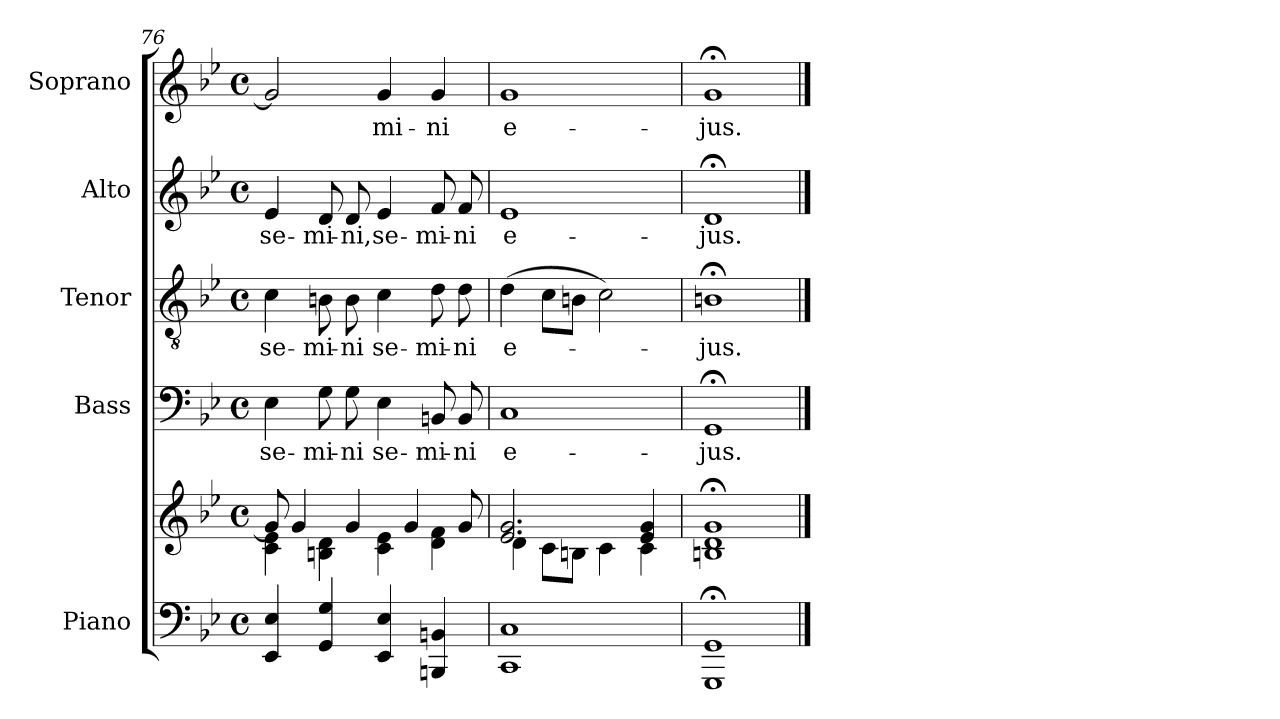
**kern	**kern	**kern	**text	**kern	**text	**kern	**text	**kern	**text
*part5	*part5	*part4	*part4	*part3	*part3	*part2	*part2	*part1	*part1
*staff6	*staff5	*staff4	*staff4	*staff3	*staff3	*staff2	*staff2	*staff1	*staff1
*I"Piano	*	*I"Bass	*	*I"Tenor	*	*I"Alto	*	*I"Soprano	*
*I'Pno.	*	*I'B.	*	*I'T.	*	*I'A.	*	*I'S.	*
*clefF4	*clefG2	*clefF4	*	*clefGv2	*	*clefG2	*	*clefG2	*
*k[b-e-]	*k[b-e-]	*k[b-e-]	*	*k[b-e-]	*	*k[b-e-]	*	*k[b-e-]	*
*B-:	*B-:	*B-:	*	*B-:	*	*B-:	*	*B-:	*
*M4/4	*M4/4	*M4/4	*	*M4/4	*	*M4/4	*	*M4/4	*
*met(c)	*met(c)	*met(c)	*	*met(c)	*	*met(c)	*	*met(c)	*
=76	=76	=76	=76	=76	=76	=76	=76	=76	=76
*	*^	*	*	*	*	*	*	*	*
!	!	!	!	!LO:LY:b	!	!LO:LY:b	!	!LO:LY:b	!	!
4EE-/ 4E-/	8g/]	4c\ 4e-\	4E-\	se-	4c\	se-	4e-/	se-	2g/]	.
.	4g/	.	.	.	.	.	.	.	.	.
!	!	!	!	!LO:LY:b	!	!LO:LY:b	!	!LO:LY:b	!	!
4GG/ 4G/	.	4Bn\ 4d\	8G\	-mi-	8Bn\	-mi-	8d/	-mi-	.	.
!	!	!	!	!LO:LY:b	!	!LO:LY:b	!	!LO:LY:b	!	!
.	4g/	.	8G\	-ni	8B\	-ni	8d/	-ni,	.	.
!	!	!	!	!LO:LY:b	!	!LO:LY:b	!	!LO:LY:b	!	!LO:LY:b
4EE-/ 4E-/	.	4c\ 4e-\	4E-\	se-	4c\	se-	4e-/	se-	4g/	-mi-
.	4g/	.	.	.	.	.	.	.	.	.
!	!	!	!	!LO:LY:b	!	!LO:LY:b	!	!LO:LY:b	!	!LO:LY:b
4BBBn/ 4BBn/	.	4d\ 4f\	8BBn/	-mi-	8d\	-mi-	8f/	-mi-	4g/	-ni
!	!	!	!	!LO:LY:b	!	!LO:LY:b	!	!LO:LY:b	!	!
.	8g/	.	8BB/	-ni	8d\	-ni	8f/	-ni	.	.
=77	=77	=77	=77	=77	=77	=77	=77	=77	=77	=77
!	!	!	!	!LO:LY:b	!	!LO:LY:b	!	!LO:LY:b	!	!LO:LY:b
1CC 1C	2.e-/ 2.g/	4d\	1C	e-	(>4d\	e-	1e-	e-	1g	e-
.	.	8c\L	.	.	8c\L	.	.	.	.	.
.	.	8Bn\J	.	.	8Bn\J	.	.	.	.	.
.	.	4c\	.	.	2c\)	.	.	.	.	.
.	4e-/ 4g/	4c\	.	.	.	.	.	.	.	.
=78	=78	=78	=78	=78	=78	=78	=78	=78	=78	=78
!	!	!	!	!LO:LY:b	!	!LO:LY:b	!	!LO:LY:b	!	!LO:LY:b
*	*v	*v	*	*	*	*	*	*	*	*
1GGG;< 1GG;<	1Bn;< 1d;< 1g;<	1GG;<	-jus.	1Bn;<	-jus.	1d;<	-jus.	1g;<	-jus.
==	==	==	==	==	==	==	==	==	==
*-	*-	*-	*-	*-	*-	*-	*-	*-	*-
